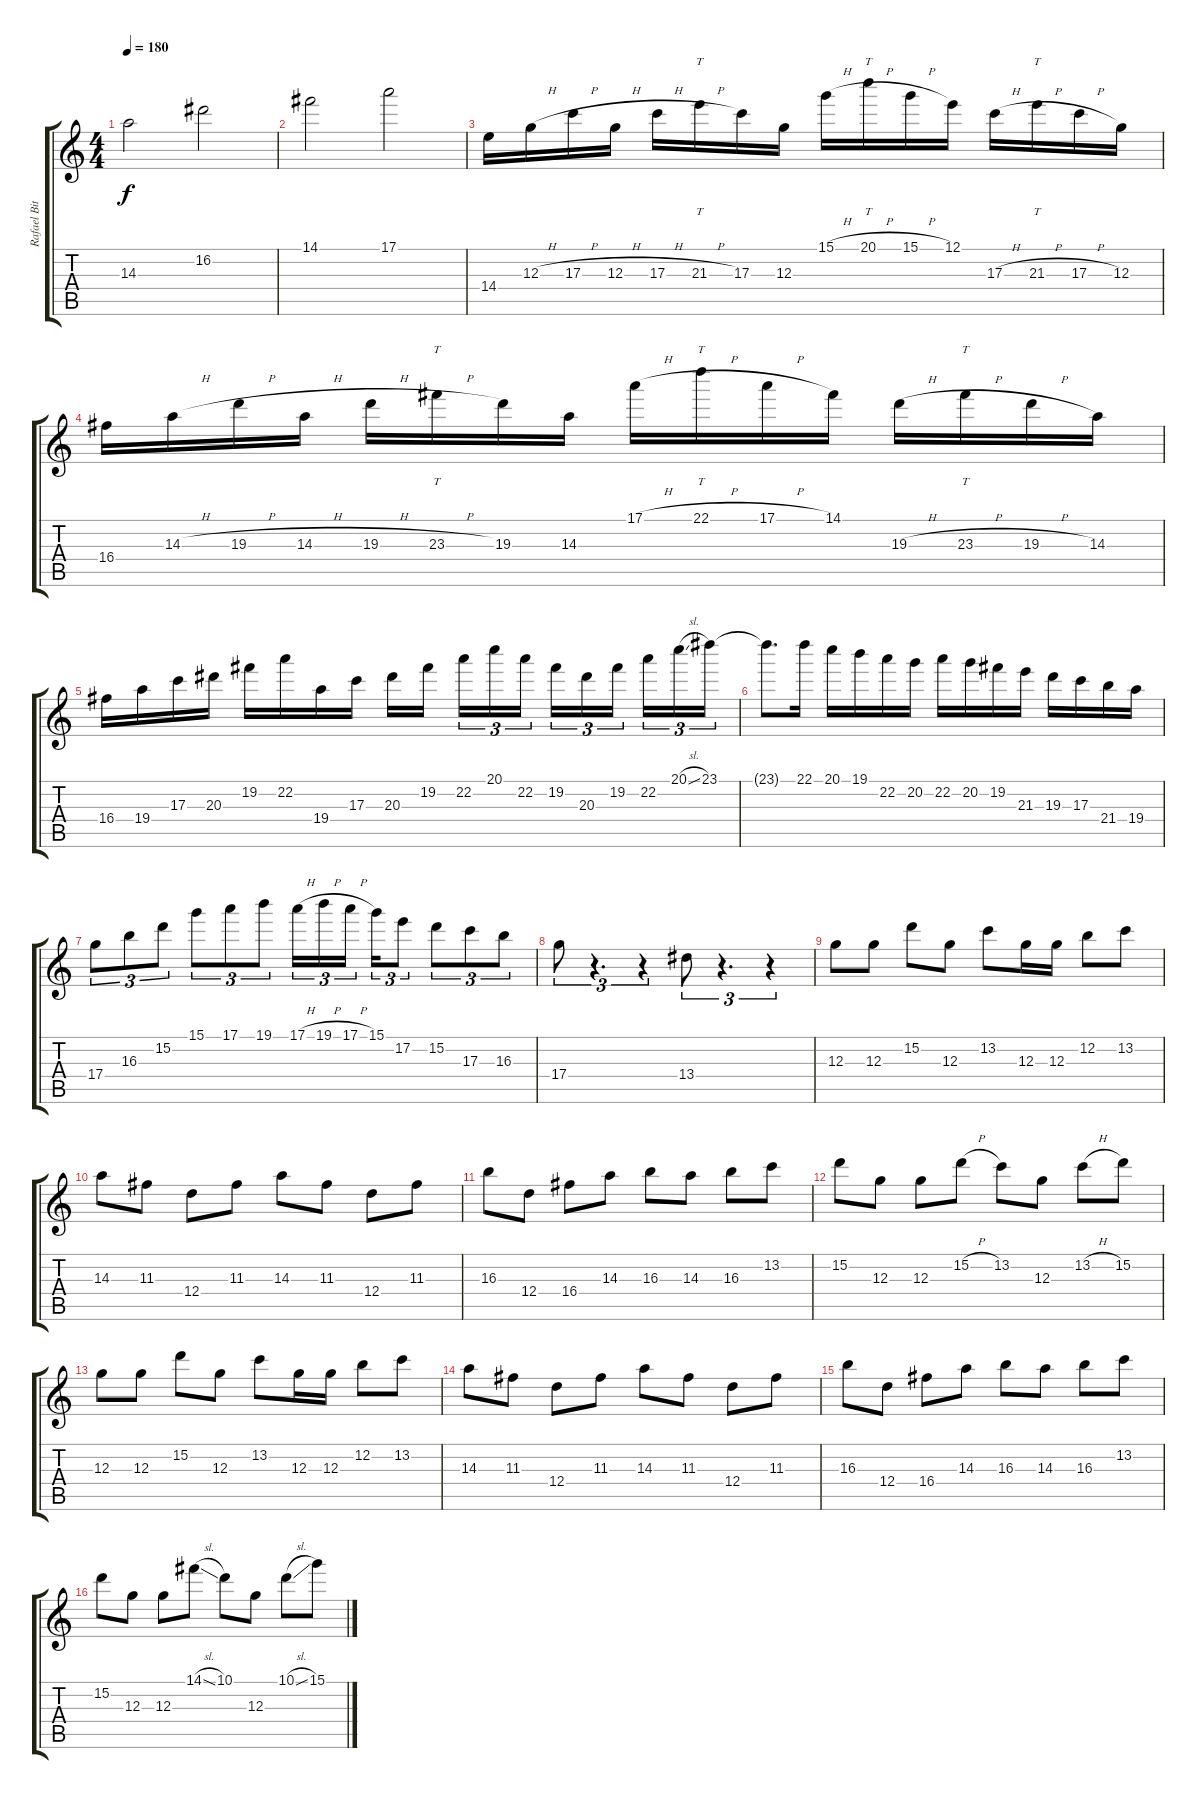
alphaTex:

\track ("Rafael Bittencourt" "Rafael Bit") {instrument distortionguitar}
\staff {score tabs}
\tuning (E4 B3 G3 D3 A2 E2) {hide}
\ts (4 4)
\tempo 180
\clef g2
\ks c
14.3.2{dy f} 16.2.2 |
14.1.2 17.1.2 |
14.4.16 12.3{h}.16 17.3{h}.16 12.3{h}.16 17.3{h}.16 21.3{h}.16{tt} 17.3.16 12.3.16 15.1{h}.16 20.1{h}.16{tt} 15.1{h}.16 12.1.16 17.3{h}.16 21.3{h}.16{tt} 17.3{h}.16 12.3.16 |
16.4.16 14.3{h}.16 19.3{h}.16 14.3{h}.16 19.3{h}.16 23.3{h}.16{tt} 19.3.16 14.3.16 17.1{h}.16 22.1{h}.16{tt} 17.1{h}.16 14.1.16 19.3{h}.16 23.3{h}.16{tt} 19.3{h}.16 14.3.16 |
16.4.16 19.4.16 17.3.16 20.3.16 19.2.16 22.2.16 19.4.16 17.3.16 20.3.16 19.2.16{beam splitsecondary} 22.2.16{tu (3 2)} 20.1.16{tu (3 2)} 22.2.16{tu (3 2)} 19.2.16{tu (3 2)} 20.3.16{tu (3 2)} 19.2.16{tu (3 2) beam splitsecondary} 22.2.16{tu (3 2)} 20.1{sl}.16{tu (3 2)} 23.1.16{tu (3 2)} |
23.1{t}.8{d} 22.1.16 20.1.16 19.1.16 22.2.16 20.2.16 22.2.16 20.2.16 19.2.16 21.3.16 19.3.16 17.3.16 21.4.16 19.4.16 |
17.4.8{tu (3 2)} 16.3.8{tu (3 2)} 15.2.8{tu (3 2)} 15.1.8{tu (3 2)} 17.1.8{tu (3 2)} 19.1.8{tu (3 2)} 17.1{h}.16{tu (3 2)} 19.1{h}.16{tu (3 2)} 17.1{h}.16{tu (3 2) beam splitsecondary} 15.1.16{tu (3 2)} 17.2.8{tu (3 2)} 15.2.8{tu (3 2)} 17.3.8{tu (3 2)} 16.3.8{tu (3 2)} |
17.4.8{tu (3 2)} r.4{d tu (3 2)} r.4{tu (3 2)} 13.4.8{tu (3 2)} r.4{d tu (3 2)} r.4{tu (3 2)} |
12.3.8 12.3.8 15.2.8 12.3.8 13.2.8 12.3.16 12.3.16 12.2.8 13.2.8 |
14.3.8 11.3.8 12.4.8 11.3.8 14.3.8 11.3.8 12.4.8 11.3.8 |
16.3.8 12.4.8 16.4.8 14.3.8 16.3.8 14.3.8 16.3.8 13.2.8 |
15.2.8 12.3.8 12.3.8 15.2{h}.8 13.2.8 12.3.8 13.2{h}.8 15.2.8 |
12.3.8 12.3.8 15.2.8 12.3.8 13.2.8 12.3.16 12.3.16 12.2.8 13.2.8 |
14.3.8 11.3.8 12.4.8 11.3.8 14.3.8 11.3.8 12.4.8 11.3.8 |
16.3.8 12.4.8 16.4.8 14.3.8 16.3.8 14.3.8 16.3.8 13.2.8 |
15.2.8 12.3.8 12.3.8 14.1{sl}.8 10.1.8 12.3.8 10.1{sl}.8 15.1.8
